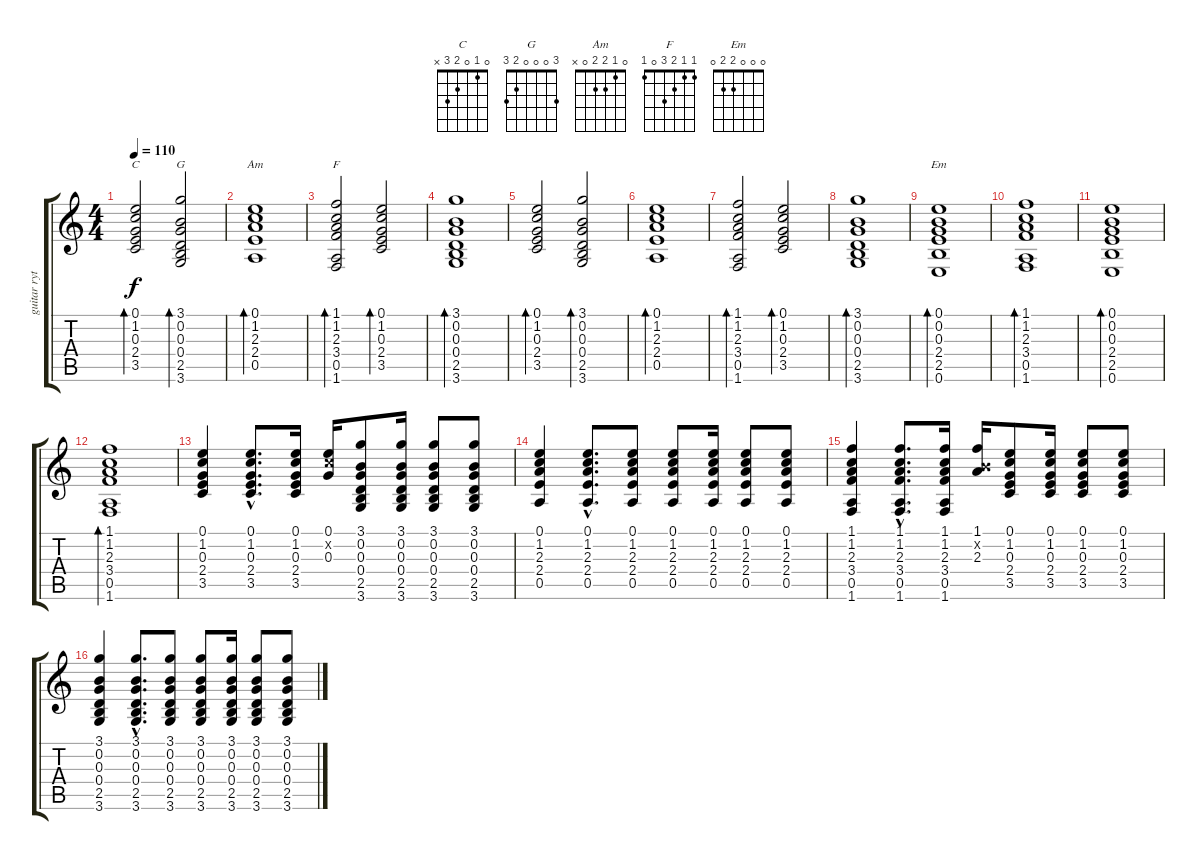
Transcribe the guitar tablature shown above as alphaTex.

\track ("guitar rythm" "guitar ryt") {instrument acousticguitarsteel}
\staff {score tabs}
\tuning (E4 B3 G3 D3 A2 E2) {hide}
\chord ("C" 0 1 0 2 3 x)
\chord ("G" 3 0 0 0 2 3)
\chord ("Am" 0 1 2 2 0 x)
\chord ("F" 1 1 2 3 0 1)
\chord ("Em" 0 0 0 2 2 0)
\ts (4 4)
\tempo 110
\clef g2
\ks c
(0.1 1.2 0.3 2.4 3.5).2{bd 120 ch "C" dy f instrument acousticguitarsteel} (3.1 0.2 0.3 0.4 2.5 3.6).2{bd 120 ch "G"} |
(0.1 1.2 2.3 2.4 0.5).1{bd 120 ch "Am"} |
(1.1 1.2 2.3 3.4 0.5 1.6).2{bd 120 ch "F"} (0.1 1.2 0.3 2.4 3.5).2{bd 120} |
(3.1 0.2 0.3 0.4 2.5 3.6).1{bd 120} |
(0.1 1.2 0.3 2.4 3.5).2{bd 120} (3.1 0.2 0.3 0.4 2.5 3.6).2{bd 120} |
(0.1 1.2 2.3 2.4 0.5).1{bd 120} |
(1.1 1.2 2.3 3.4 0.5 1.6).2{bd 120} (0.1 1.2 0.3 2.4 3.5).2{bd 120} |
(3.1 0.2 0.3 0.4 2.5 3.6).1{bd 120} |
(0.1 0.2 0.3 2.4 2.5 0.6).1{bd 60 ch "Em"} |
(1.1 1.2 2.3 3.4 0.5 1.6).1{bd 120} |
(0.1 0.2 0.3 2.4 2.5 0.6).1{bd 60} |
(1.1 1.2 2.3 3.4 0.5 1.6).1{bd 120} |
(0.1 1.2 0.3 2.4 3.5).4 (0.1{hac} 1.2{hac} 0.3{hac} 2.4{hac} 3.5{hac}).8{d} (0.1 1.2 0.3 2.4 3.5).16 (0.1 1.2{x} 0.3).16 (3.1 0.2 0.3 0.4 2.5 3.6).8 (3.1 0.2 0.3 0.4 2.5 3.6).16 (3.1 0.2 0.3 0.4 2.5 3.6).8 (3.1 0.2 0.3 0.4 2.5 3.6).8 |
(0.1 1.2 2.3 2.4 0.5).4 (0.1{hac} 1.2{hac} 2.3{hac} 2.4{hac} 0.5{hac}).8{d} (0.1 1.2 2.3 2.4 0.5).8 (0.1 1.2 2.3 2.4 0.5).8 (0.1 1.2 2.3 2.4 0.5).16 (0.1 1.2 2.3 2.4 0.5).8 (0.1 1.2 2.3 2.4 0.5).8 |
(1.1 1.2 2.3 3.4 0.5 1.6).4 (1.1{hac} 1.2{hac} 2.3{hac} 3.4{hac} 0.5{hac} 1.6{hac}).8{d} (1.1 1.2 2.3 3.4 0.5 1.6).16 (1.1 0.2{x} 2.3).16 (0.1 1.2 0.3 2.4 3.5).8 (0.1 1.2 0.3 2.4 3.5).16 (0.1 1.2 0.3 2.4 3.5).8 (0.1 1.2 0.3 2.4 3.5).8 |
(3.1 0.2 0.3 0.4 2.5 3.6).4 (3.1{hac} 0.2{hac} 0.3{hac} 0.4{hac} 2.5{hac} 3.6{hac}).8{d} (3.1 0.2 0.3 0.4 2.5 3.6).8 (3.1 0.2 0.3 0.4 2.5 3.6).8 (3.1 0.2 0.3 0.4 2.5 3.6).16 (3.1 0.2 0.3 0.4 2.5 3.6).8 (3.1 0.2 0.3 0.4 2.5 3.6).8
